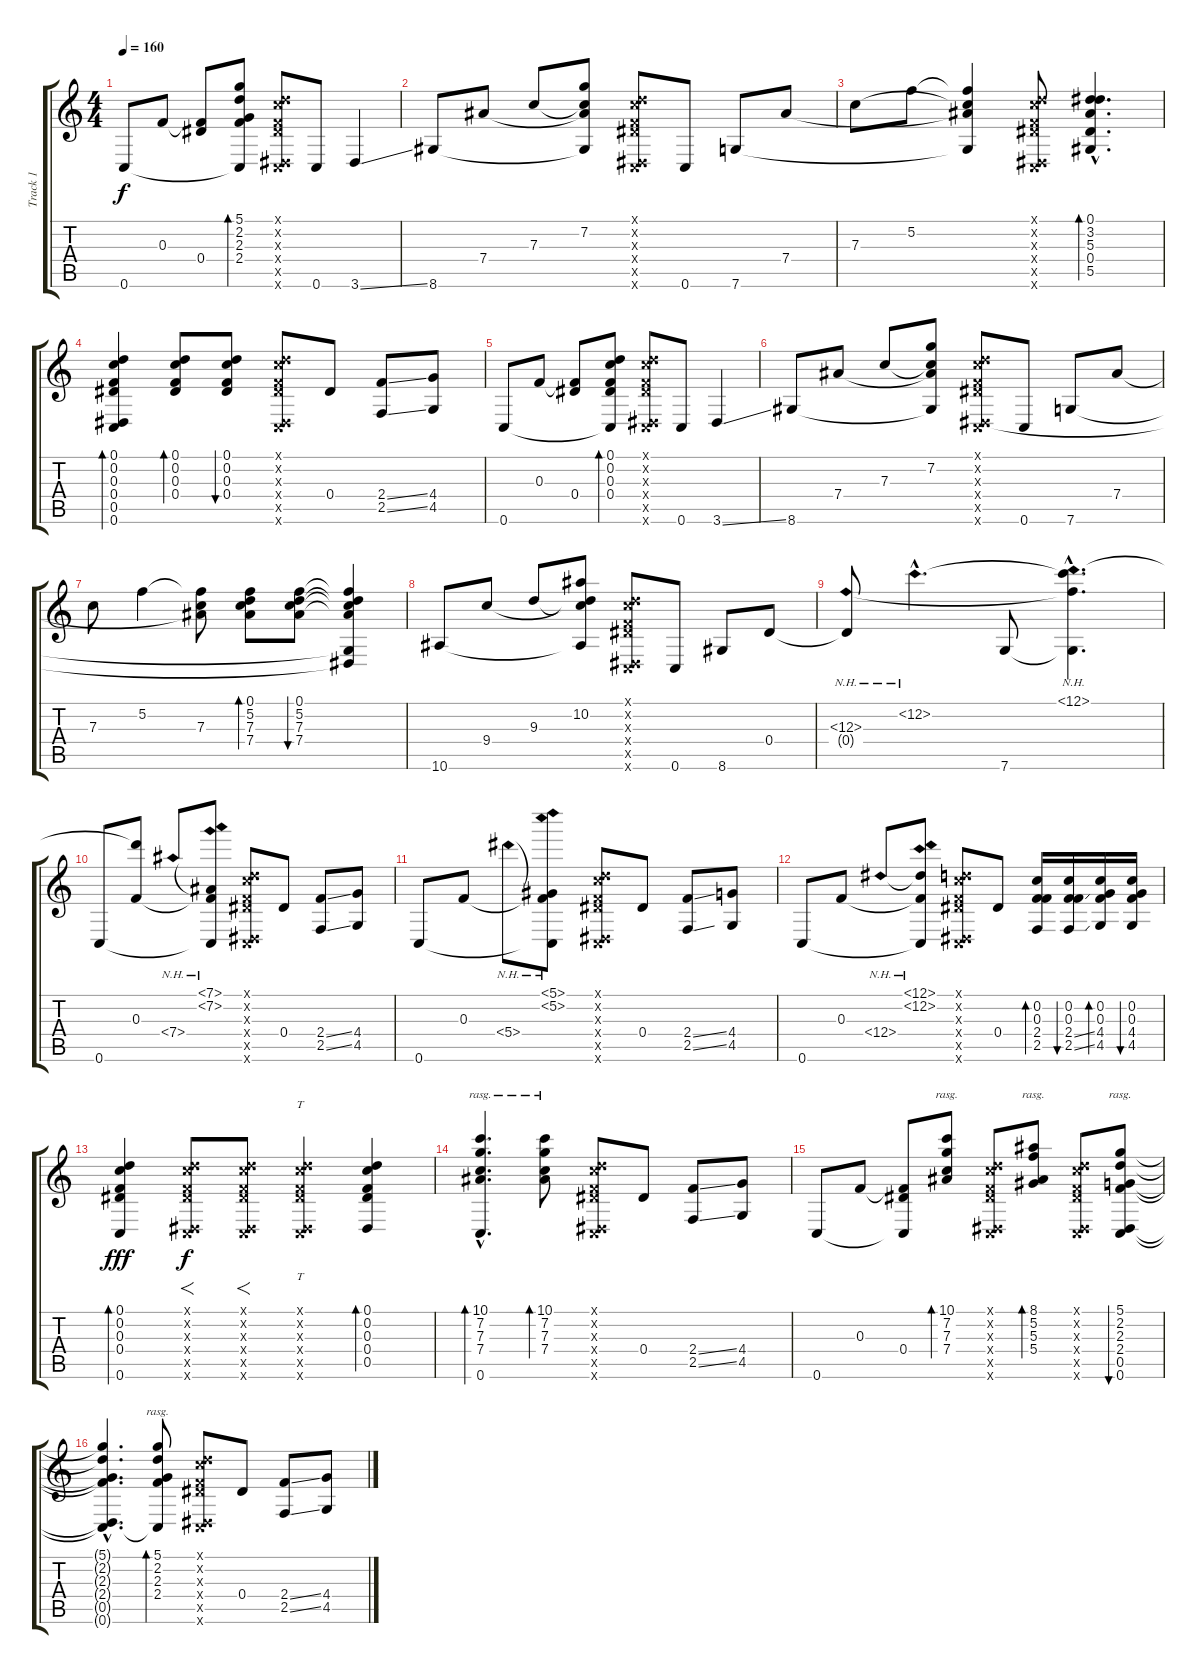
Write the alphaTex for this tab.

\track ("Track 1" "Track 1") {instrument acousticguitarsteel}
\staff {score tabs}
\tuning (D4 C4 F3 Eb3 Eb2 C2) {hide}
\ts (4 4)
\tempo 160
\clef g2
\ks c
0.6.8{dy f} 0.3.8 (0.3{t} 0.4).8 (5.1 2.2 2.3 2.4 0.6{t}).8{bd 30} (0.1{x} 0.2{x} 0.3{x} 0.4{x} 0.5{x} 0.6{x}).8 0.6.8 3.6{ss}.4 |
8.6.8 7.4.8 7.3.8 (7.2 7.3{t} 7.4{t} 8.6{t}).8 (0.1{x} 0.2{x} 0.3{x} 0.4{x} 0.5{x} 0.6{x}).8 0.6.8 7.6.8 7.4.8 |
7.3.8 5.2.8 (5.2{t} 7.3{t} 7.4{t} 7.6{t}).4 (0.1{x} 0.2{x} 0.3{x} 0.4{x} 0.5{x} 0.6{x}).8 (0.1{hac} 3.2{hac} 5.3{hac} 0.4{hac} 5.5{hac}).4{d bd 30} |
(0.1 0.2 0.3 0.4 0.5 0.6).4{bd 120} (0.1 0.2 0.3 0.4).8{bd 30} (0.1 0.2 0.3 0.4).8{bu 30} (0.1{x} 0.2{x} 0.3{x} 0.4{x} 0.5{x} 0.6{x}).8 0.4.8 (2.4{ss} 2.5{ss}).8 (4.4 4.5).8 |
0.6.8 0.3.8 (0.3{t} 0.4).8 (0.1 0.2 0.3 0.4 0.6{t}).8{bd 60} (0.1{x} 0.2{x} 0.3{x} 0.4{x} 0.5{x} 0.6{x}).8 0.6.8 3.6{ss}.4 |
8.6.8 7.4.8 7.3.8 (7.2 7.3{t} 7.4{t} 8.6{t}).8 (0.1{x} 0.2{x} 0.3{x} 0.4{x} 0.5{x} 0.6{x}).8 0.6.8 7.6.8 7.4.8 |
7.3.8 5.2.4 (5.2{t} 7.3 7.4{t}).8 (0.1 5.2 7.3 7.4).8{bd 30} (0.1 5.2 7.3 7.4).8{bu 30} (0.1{t} 5.2{t} 7.3{t} 7.4{t} 0.5{t} 7.6{t}).4 |
10.6.8 9.4.8 9.3.8 (10.2 9.3{t} 9.4{t} 10.6{t}).8 (0.1{x} 0.2{x} 0.3{x} 0.4{x} 0.5{x} 0.6{x}).8 0.6.8 8.6.8 0.4.8 |
(12.3{nh} 0.4{t}).8 12.2{nh hac}.4{d} 7.6.8 (12.1{nh hac} 12.2{hac t} 12.3{hac t} 7.6{hac t}).4{d} |
0.6.8 (12.1{t} 0.3).8 7.4{nh}.8 (7.1{nh} 7.2{nh} 0.3{t} 7.4{t} 0.6{t}).8 (0.1{x} 0.2{x} 0.3{x} 0.4{x} 0.5{x} 0.6{x}).8 0.4.8 (2.4{ss} 2.5{ss}).8 (4.4 4.5).8 |
0.6.8 0.3.8 5.4{nh}.8 (5.1{nh} 5.2{nh} 0.3{t} 5.4{t} 0.6{t}).8 (0.1{x} 0.2{x} 0.3{x} 0.4{x} 0.5{x} 0.6{x}).8 0.4.8 (2.4{ss} 2.5{ss}).8 (4.4 4.5).8 |
0.6.8 0.3.8 12.4{nh}.8 (12.1{nh} 12.2{nh} 0.3{t} 12.4{t} 0.6{t}).8 (0.1{x} 0.2{x} 0.3{x} 0.4{x} 0.5{x} 0.6{x}).8 0.4.8 (0.2 0.3 2.4 2.5).16{bd 30} (0.2 0.3 2.4{ss} 2.5{ss}).16{bu 30} (0.2 0.3 4.4 4.5).16{bd 30} (0.2 0.3 4.4 4.5).16{bu 30} |
(0.1 0.2 0.3 0.4 0.6).4{bd 60 dy fff} (0.1{x} 0.2{x} 0.3{x} 0.4{x} 0.5{x} 0.6{x}).8{f dy f} (0.1{x} 0.2{x} 0.3{x} 0.4{x} 0.5{x} 0.6{x}).8{f} (0.1{x} 0.2{x} 0.3{x} 0.4{x} 0.5{x} 0.6{x}).4{tt} (0.1 0.2 0.3 0.4 0.5).4{bd 60} |
(10.1{hac} 7.2{hac} 7.3{hac} 7.4{hac} 0.6{hac}).4{d bd 120 rasg ii} (10.1 7.2 7.3 7.4).8{bd 60 rasg ii} (0.1{x} 0.2{x} 0.3{x} 0.4{x} 0.5{x} 0.6{x}).8 0.4.8 (2.4{ss} 2.5{ss}).8 (4.4 4.5).8 |
0.6.8 0.3.8 (0.3{t} 0.4 0.6{t}).8 (10.1 7.2 7.3 7.4).8{bd 120 rasg ii} (0.1{x} 0.2{x} 0.3{x} 0.4{x} 0.5{x} 0.6{x}).8 (8.1 5.2 5.3 5.4).8{bd 120 rasg ii} (0.1{x} 0.2{x} 0.3{x} 0.4{x} 0.5{x} 0.6{x}).8 (5.1 2.2 2.3 2.4 0.5 0.6).8{bu 480 rasg ii} |
(5.1{hac t} 2.2{hac t} 2.3{hac t} 2.4{hac t} 0.5{hac t} 0.6{hac t}).4{d} (5.1 2.2 2.3 2.4 0.6{t}).8{bd 120 rasg ii} (0.1{x} 0.2{x} 0.3{x} 0.4{x} 0.5{x} 0.6{x}).8 0.4.8 (2.4{ss} 2.5{ss}).8 (4.4 4.5).8
